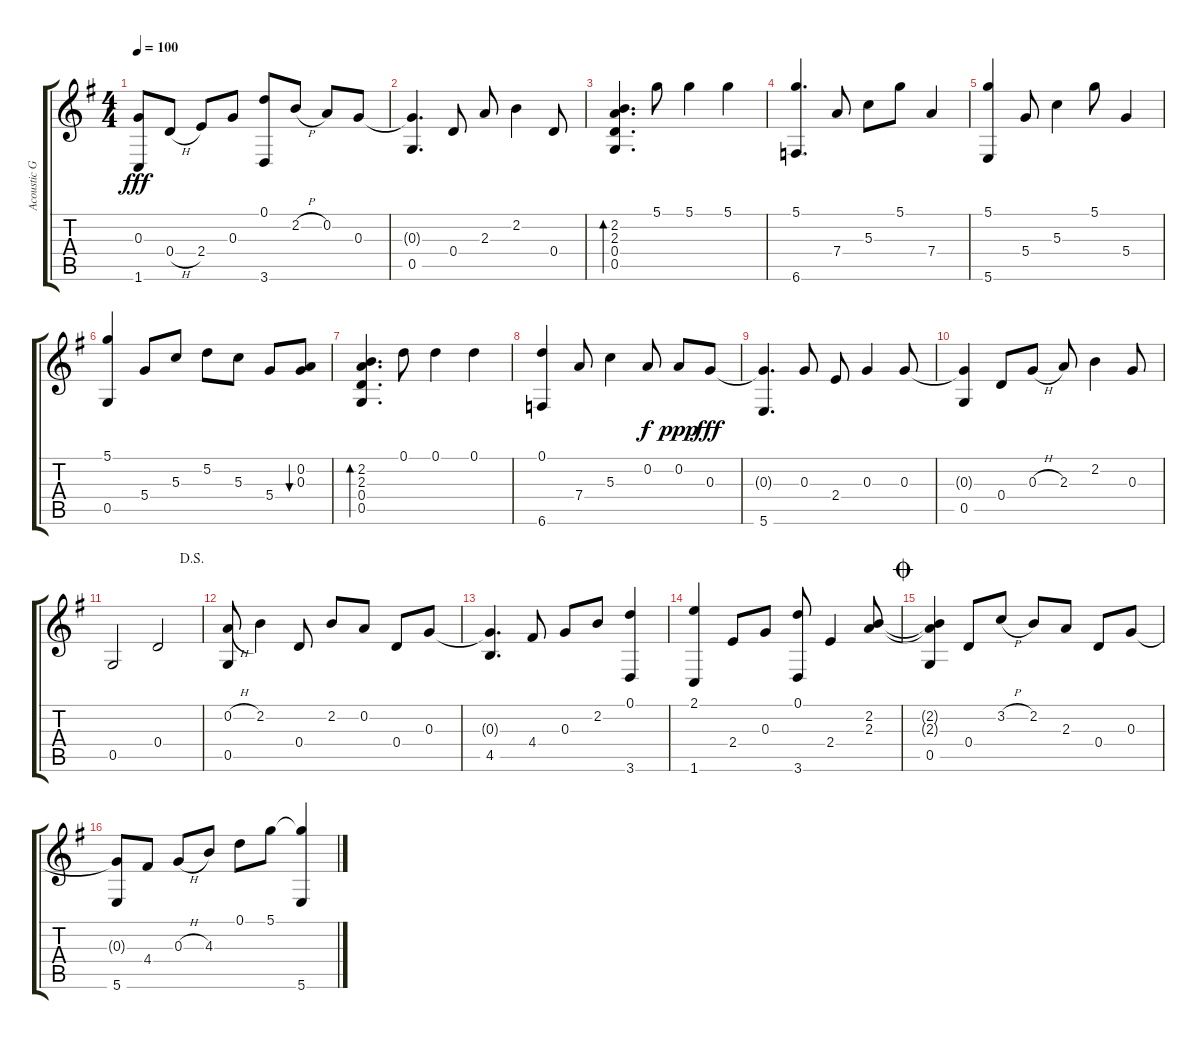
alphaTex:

\track ("Acoustic Guitar" "Acoustic G") {instrument acousticguitarsteel}
\staff {score tabs}
\tuning (D4 A3 G3 D3 G2 B1) {hide}
\ts (4 4)
\tempo 100
\clef g2
\ks g
(0.3 1.6).8{dy fff} 0.4{h}.8 2.4.8 0.3.8 (0.1 3.6).8 2.2{h}.8 0.2.8 0.3.8 |
(0.3{t} 0.5).4{d} 0.4.8 2.3.8 2.2.4 0.4.8 |
(2.2 2.3 0.4 0.5).4{d bd 60} 5.1.8 5.1.4 5.1.4 |
(5.1 6.6).4{d} 7.4.8 5.3.8 5.1.8 7.4.4 |
(5.1 5.6).4 5.4.8 5.3.4 5.1.8 5.4.4 |
(5.1 0.5).4 5.4.8 5.3.8 5.2.8 5.3.8 5.4.8 (0.2 0.3).8{bu 60} |
(2.2 2.3 0.4 0.5).4{d bd 60} 0.1.8 0.1.4 0.1.4 |
(0.1 6.6).4 7.4.8 5.3.4 0.2.8{dy f} 0.2.8{dy ppp} 0.3.8{dy fff} |
(0.3{t} 5.6).4{d} 0.3.8 2.4.8 0.3.4 0.3.8 |
(0.3{t} 0.5).4 0.4.8 0.3{h}.8 2.3.8 2.2.4 0.3.8 |
\jump dalsegno
0.5.2 0.4.2 |
(0.2{h} 0.5).8 2.2.4 0.4.8 2.2.8 0.2.8 0.4.8 0.3.8 |
(0.3{t} 4.5).4{d} 4.4.8 0.3.8 2.2.8 (0.1 3.6).4 |
(2.1 1.6).4 2.4.8 0.3.8 (0.1 3.6).8 2.4.4 (2.2 2.3).8 |
\jump coda
(2.2{t} 2.3{t} 0.5).4 0.4.8 3.2{h}.8 2.2.8 2.3.8 0.4.8 0.3.8 |
(0.3{t} 5.6).8 4.4.8 0.3{h}.8 4.3.8 0.1.8 5.1.8 (5.1{t} 5.6).4
